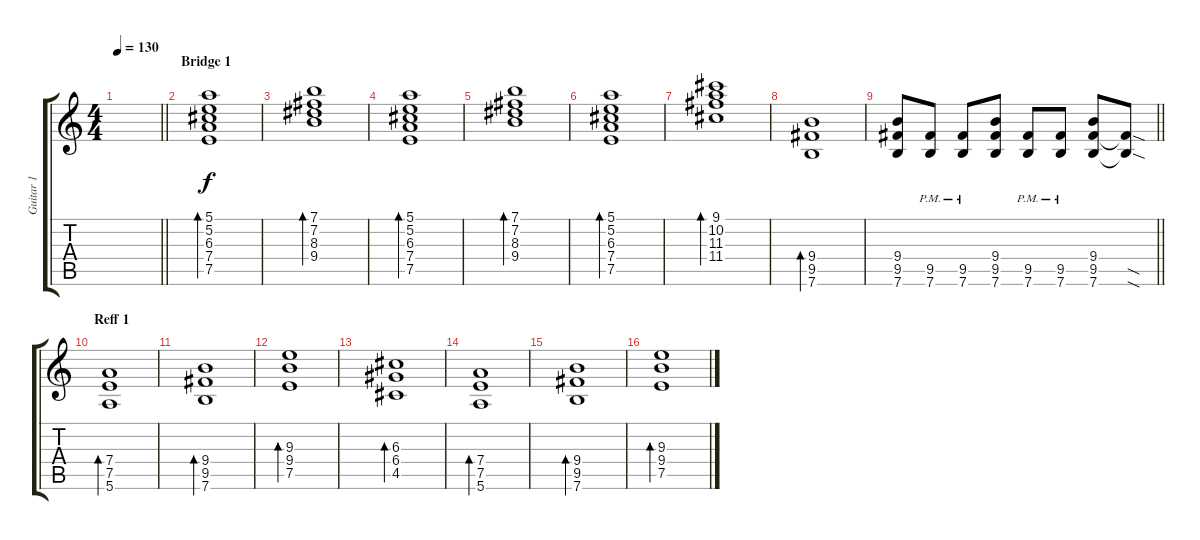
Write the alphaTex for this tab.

\track ("Guitar 1" "Guitar 1") {instrument overdrivenguitar}
\staff {score tabs}
\tuning (E4 B3 G3 D3 A2 E2) {hide}
\ts (4 4)
\tempo 130
\clef g2
\barLineRight lightlight
\ks c
|
\section ("" "Bridge 1")
(5.1 5.2 6.3 7.4 7.5).1{bd 240 volume 8 balance 16 instrument acousticguitarsteel} |
(7.1 7.2 8.3 9.4).1{bd 240} |
(5.1 5.2 6.3 7.4 7.5).1{bd 240} |
(7.1 7.2 8.3 9.4).1{bd 240} |
(5.1 5.2 6.3 7.4 7.5).1{bd 240} |
(9.1 10.2 11.3 11.4).1{bd 120} |
(9.4 9.5 7.6).1{bd 120 volume 10 balance 16 instrument overdrivenguitar} |
\barLineRight lightlight
(9.4 9.5 7.6).8 (9.5{pm} 7.6{pm}).8 (9.5{pm} 7.6{pm}).8 (9.4 9.5 7.6).8 (9.5{pm} 7.6{pm}).8 (9.5{pm} 7.6{pm}).8 (9.4 9.5 7.6).8 (9.5{sod t} 7.6{sod t}).8 |
\section ("" "Reff 1")
(7.4 7.5 5.6).1{bd 120 volume 12 balance 8} |
(9.4 9.5 7.6).1{bd 120} |
(9.3 9.4 7.5).1{bd 60} |
(6.3 6.4 4.5).1{bd 60} |
(7.4 7.5 5.6).1{bd 120} |
(9.4 9.5 7.6).1{bd 120} |
(9.3 9.4 7.5).1{bd 60}
